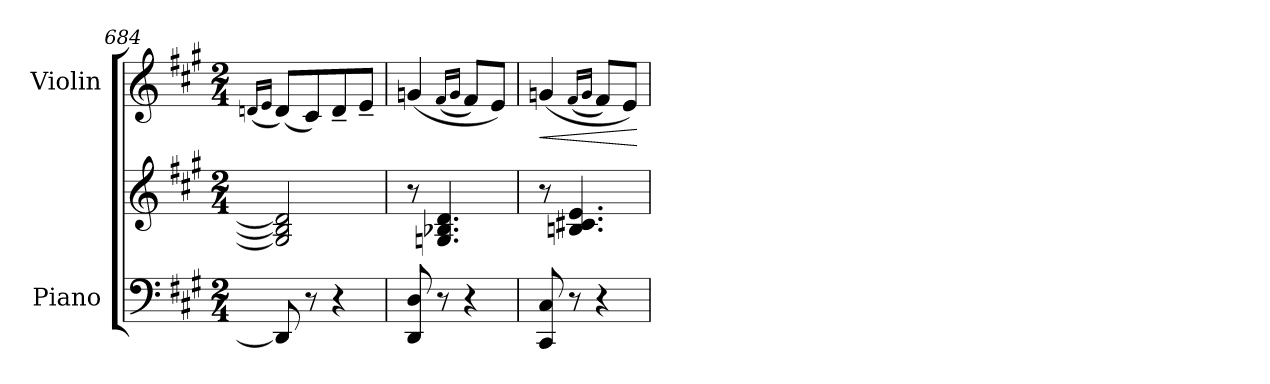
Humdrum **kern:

**kern	**kern	**kern	**dynam
*part2	*part2	*part1	*part1
*staff3	*staff2	*staff1	*staff1
*I"Piano	*	*I"Violin	*
*I'Pno.	*	*I'Vln.	*
*clefF4	*clefG2	*clefG2	*
*k[f#c#g#]	*k[f#c#g#]	*k[f#c#g#]	*
*M2/4	*M2/4	*M2/4	*
=684	=684	=684	=684
.	.	(16qdn/LL	.
.	.	16qe/JJ	.
8DD/]	2G/] 2B-/] 2d/]	(8d/L)	.
8r	.	8c#/)	.
4r	.	8d~/	.
.	.	8e~/J	.
=685	=685	=685	=685
8DD/ 8D/	8r	(4gn/	.
8r	4.Gn/ 4.B-X/ 4.d/	.	.
.	.	(16qf#/LL	.
.	.	16qg/JJ	.
4r	.	8f#/L)	.
.	.	8e/J)	.
=686	=686	=686	=686
!	!	!	!LO:HP:b
8CC#/ 8C#/	8r	(4gn/	<
8r	4.Bn/ 4.c#X/ 4.e/	.	.
.	.	(16qf#/LL	.
.	.	16qg/JJ	.
4r	.	8f#/L)	.
.	.	8e/J)	.
.	.	.	[
=	=	=	=
*-	*-	*-	*-
